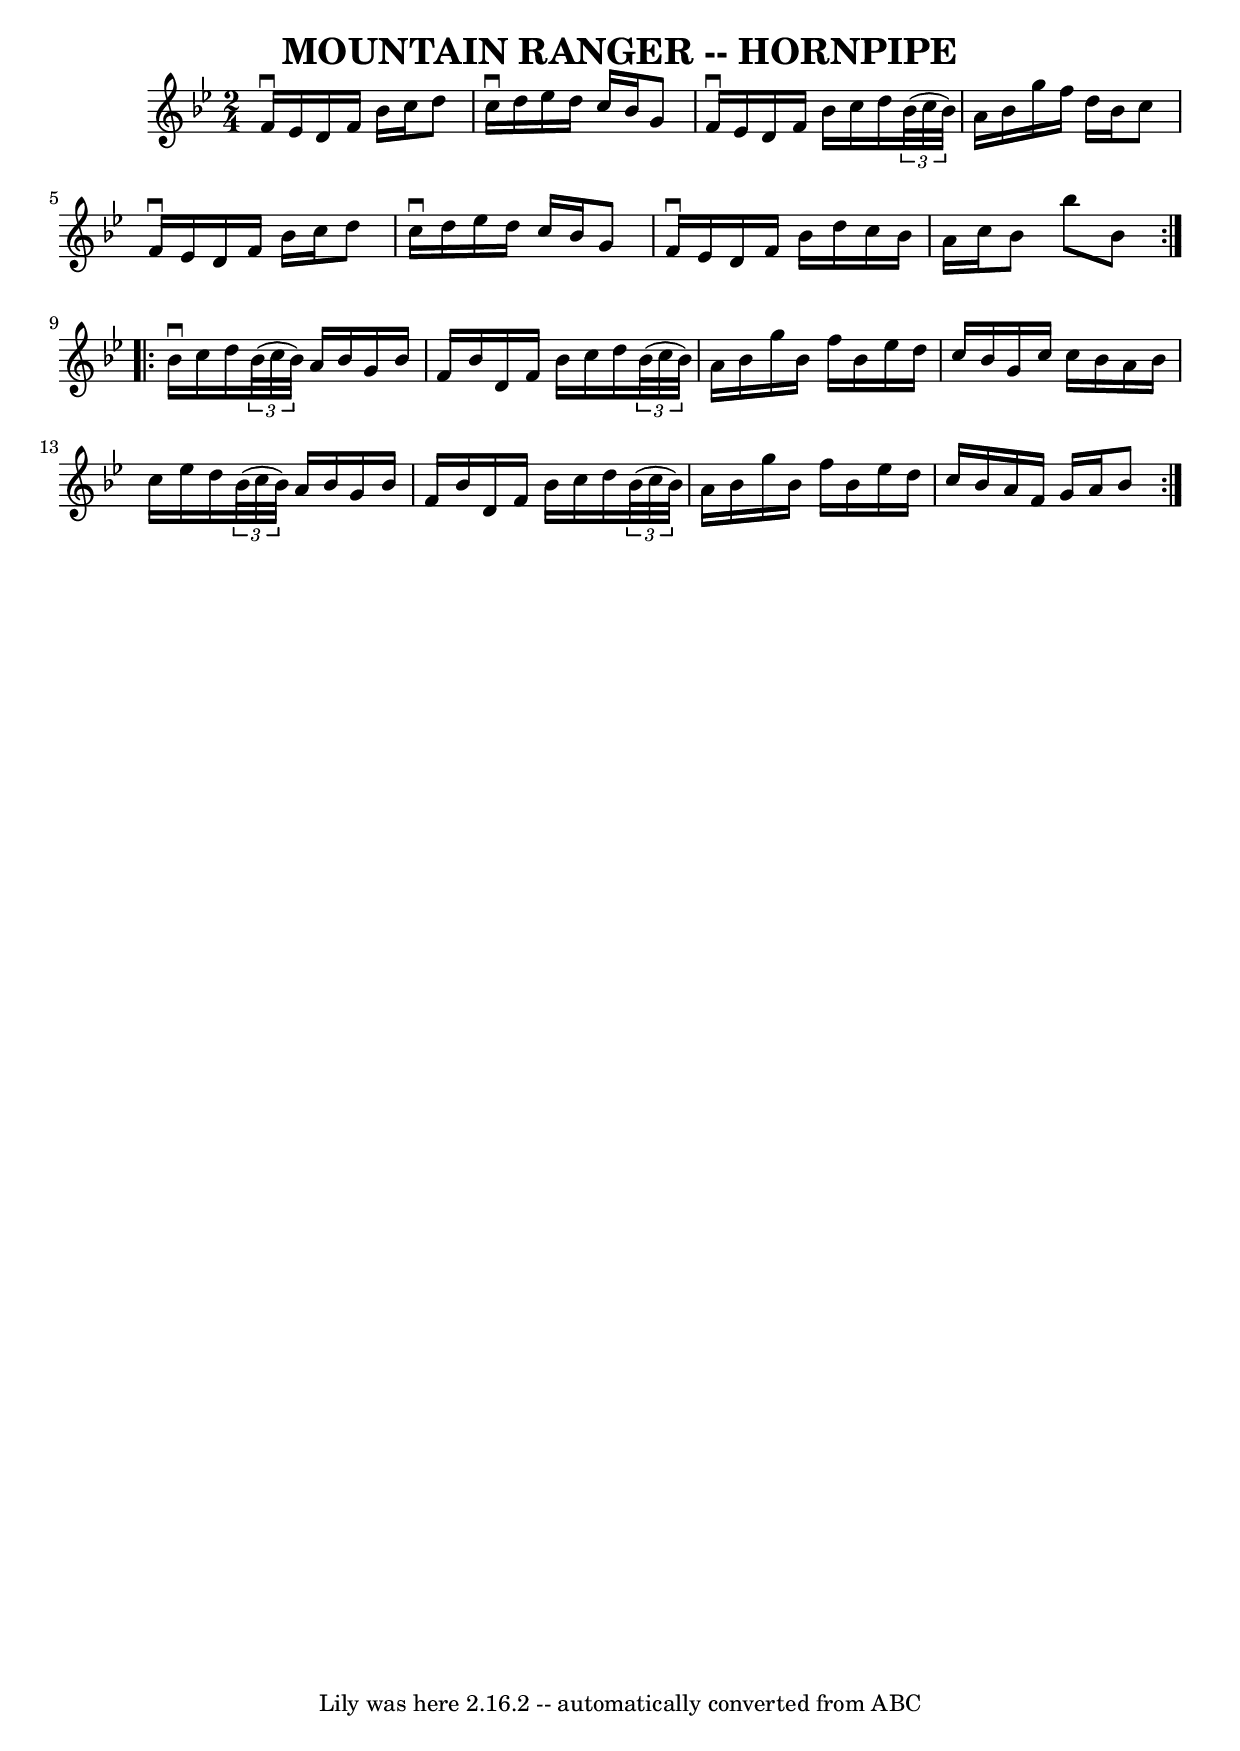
\version "2.7.40"
\include "Mammoth.ily"
\header {
	%% book = "Ryan's Mammoth Collection of Fiddle Tunes"
	crossRefNumber = "1"
	footnotes = "\\\\\\\\MOUNTAIN RANGER. (First couple cross over.) First lady down the centre with\\\\2d gent, and back. (Same time.) First gent balance with 2d lady, and turn.\\\\First gent down the centre with 2d lady, and back. (Same time.) First lady\\\\balance to 2d gent, and turn.  First couple down the centre and back, cast off.\\\\Ladies' chain."
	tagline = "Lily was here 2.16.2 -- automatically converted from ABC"
	title = "MOUNTAIN RANGER -- HORNPIPE"
}
voicedefault =  {
\set Score.defaultBarType = "empty"

\repeat volta 2 {
\time 2/4 \key bes \major f'16^\downbow ees'16        |
 d'16    
f'16 bes'16 c''16 d''8 c''16^\downbow d''16    |
   
ees''16 d''16 c''16 bes'16 g'8 f'16^\downbow ees'16    
|
 d'16 f'16 bes'16 c''16 d''16    \times 2/3 { bes'32 (
 c''32 bes'32) } a'16 bes'16    |
 g''16 f''16 d''16   
 bes'16 c''8 f'16^\downbow ees'16  |
     |
 d'16    
f'16 bes'16 c''16 d''8 c''16^\downbow d''16    |
   
ees''16 d''16 c''16 bes'16 g'8 f'16^\downbow ees'16    
|
 d'16 f'16 bes'16 d''16 c''16 bes'16 a'16 c''16  
  |
 bes'8 bes''8 bes'8    }     \repeat volta 2 { bes'16 
^\downbow c''16        |
 d''16    \times 2/3 { bes'32 (c''32    
bes'32) } a'16 bes'16 g'16 bes'16 f'16 bes'16    |
   
d'16 f'16 bes'16 c''16 d''16    \times 2/3 { bes'32 (c''32    
bes'32) } a'16 bes'16    |
 g''16 bes'16 f''16 bes'16  
 ees''16 d''16 c''16 bes'16    |
 g'16 c''16 c''16    
bes'16 a'16 bes'16 c''16 ees''16    |
     |
 d''16   
 \times 2/3 { bes'32 (c''32 bes'32) } a'16 bes'16 g'16    
bes'16 f'16 bes'16    |
 d'16 f'16 bes'16 c''16 d''16 
   \times 2/3 { bes'32 (c''32 bes'32) } a'16 bes'16    |
 
 g''16 bes'16 f''16 bes'16 ees''16 d''16 c''16 bes'16    
|
 a'16 f'16 g'16 a'16 bes'8    }   
}

\score{
    <<

	\context Staff="default"
	{
	    \voicedefault 
	}

    >>
	\layout {
	}
	\midi {}
}
